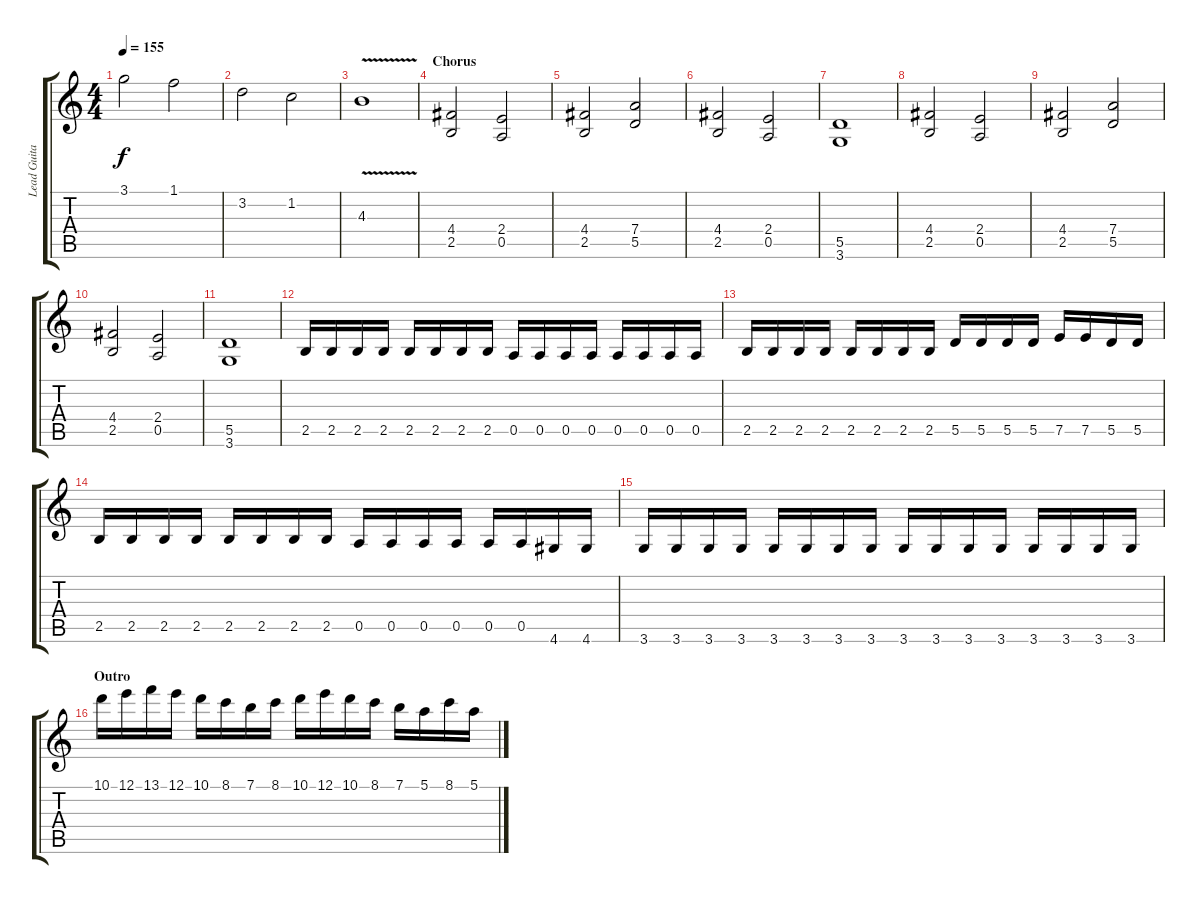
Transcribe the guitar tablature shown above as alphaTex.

\track ("Lead Guitar" "Lead Guita") {instrument distortionguitar}
\staff {score tabs}
\tuning (E4 B3 G3 D3 A2 E2) {hide}
\ts (4 4)
\tempo 155
\clef g2
\ks c
3.1.2{dy f} 1.1.2 |
3.2.2 1.2.2 |
4.3{v}.1 |
\section ("" "Chorus")
(4.4 2.5).2 (2.4 0.5).2 |
(4.4 2.5).2 (7.4 5.5).2 |
(4.4 2.5).2 (2.4 0.5).2 |
(5.5 3.6).1 |
(4.4 2.5).2 (2.4 0.5).2 |
(4.4 2.5).2 (7.4 5.5).2 |
(4.4 2.5).2 (2.4 0.5).2 |
(5.5 3.6).1 |
2.5.16 2.5.16 2.5.16 2.5.16 2.5.16 2.5.16 2.5.16 2.5.16 0.5.16 0.5.16 0.5.16 0.5.16 0.5.16 0.5.16 0.5.16 0.5.16 |
2.5.16 2.5.16 2.5.16 2.5.16 2.5.16 2.5.16 2.5.16 2.5.16 5.5.16 5.5.16 5.5.16 5.5.16 7.5.16 7.5.16 5.5.16 5.5.16 |
2.5.16 2.5.16 2.5.16 2.5.16 2.5.16 2.5.16 2.5.16 2.5.16 0.5.16 0.5.16 0.5.16 0.5.16 0.5.16 0.5.16 4.6.16 4.6.16 |
3.6.16 3.6.16 3.6.16 3.6.16 3.6.16 3.6.16 3.6.16 3.6.16 3.6.16 3.6.16 3.6.16 3.6.16 3.6.16 3.6.16 3.6.16 3.6.16 |
\section ("" "Outro")
10.1.16 12.1.16 13.1.16 12.1.16 10.1.16 8.1.16 7.1.16 8.1.16 10.1.16 12.1.16 10.1.16 8.1.16 7.1.16 5.1.16 8.1.16 5.1.16
